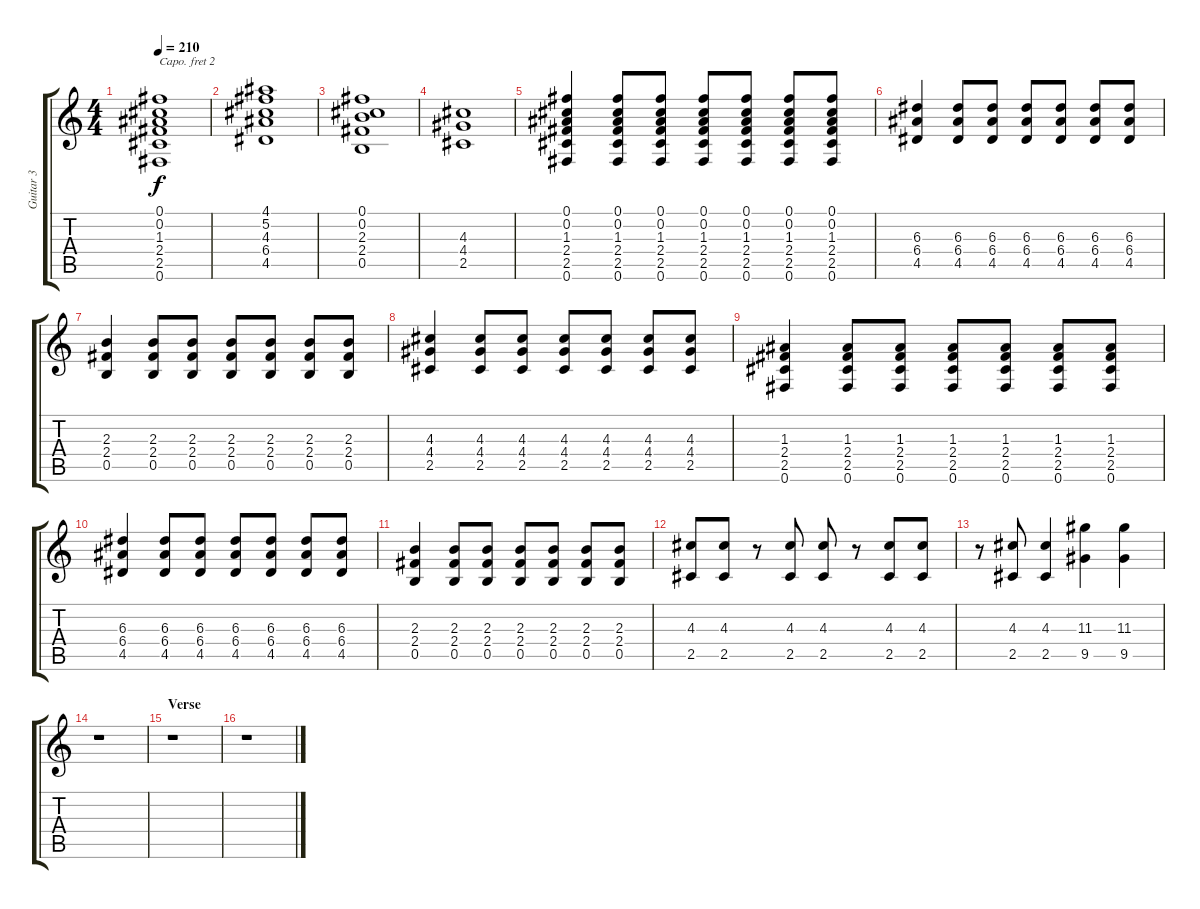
\track ("Guitar 3" "Guitar 3") {instrument distortionguitar}
\staff {score tabs}
\capo 2
\tuning (E4 B3 G3 D3 A2 E2) {hide}
\ts (4 4)
\tempo 210
\clef g2
\ks c
(0.1 0.2 1.3 2.4 2.5 0.6).1{dy f} |
(4.1 5.2 4.3 6.4 4.5).1 |
(0.1 0.2 2.3 2.4 0.5).1 |
(4.3 4.4 2.5).1 |
(0.1 0.2 1.3 2.4 2.5 0.6).4 (0.1 0.2 1.3 2.4 2.5 0.6).8 (0.1 0.2 1.3 2.4 2.5 0.6).8 (0.1 0.2 1.3 2.4 2.5 0.6).8 (0.1 0.2 1.3 2.4 2.5 0.6).8 (0.1 0.2 1.3 2.4 2.5 0.6).8 (0.1 0.2 1.3 2.4 2.5 0.6).8 |
(6.3 6.4 4.5).4 (6.3 6.4 4.5).8 (6.3 6.4 4.5).8 (6.3 6.4 4.5).8 (6.3 6.4 4.5).8 (6.3 6.4 4.5).8 (6.3 6.4 4.5).8 |
(2.3 2.4 0.5).4 (2.3 2.4 0.5).8 (2.3 2.4 0.5).8 (2.3 2.4 0.5).8 (2.3 2.4 0.5).8 (2.3 2.4 0.5).8 (2.3 2.4 0.5).8 |
(4.3 4.4 2.5).4 (4.3 4.4 2.5).8 (4.3 4.4 2.5).8 (4.3 4.4 2.5).8 (4.3 4.4 2.5).8 (4.3 4.4 2.5).8 (4.3 4.4 2.5).8 |
(1.3 2.4 2.5 0.6).4 (1.3 2.4 2.5 0.6).8 (1.3 2.4 2.5 0.6).8 (1.3 2.4 2.5 0.6).8 (1.3 2.4 2.5 0.6).8 (1.3 2.4 2.5 0.6).8 (1.3 2.4 2.5 0.6).8 |
(6.3 6.4 4.5).4 (6.3 6.4 4.5).8 (6.3 6.4 4.5).8 (6.3 6.4 4.5).8 (6.3 6.4 4.5).8 (6.3 6.4 4.5).8 (6.3 6.4 4.5).8 |
(2.3 2.4 0.5).4 (2.3 2.4 0.5).8 (2.3 2.4 0.5).8 (2.3 2.4 0.5).8 (2.3 2.4 0.5).8 (2.3 2.4 0.5).8 (2.3 2.4 0.5).8 |
(4.3 2.5).8 (4.3 2.5).8 r.8 (4.3 2.5).8 (4.3 2.5).8 r.8 (4.3 2.5).8 (4.3 2.5).8 |
r.8 (4.3 2.5).8 (4.3 2.5).4 (11.3 9.5).4 (11.3 9.5).4 |
r.1 |
\section ("" "Verse")
r.1 |
r.1
